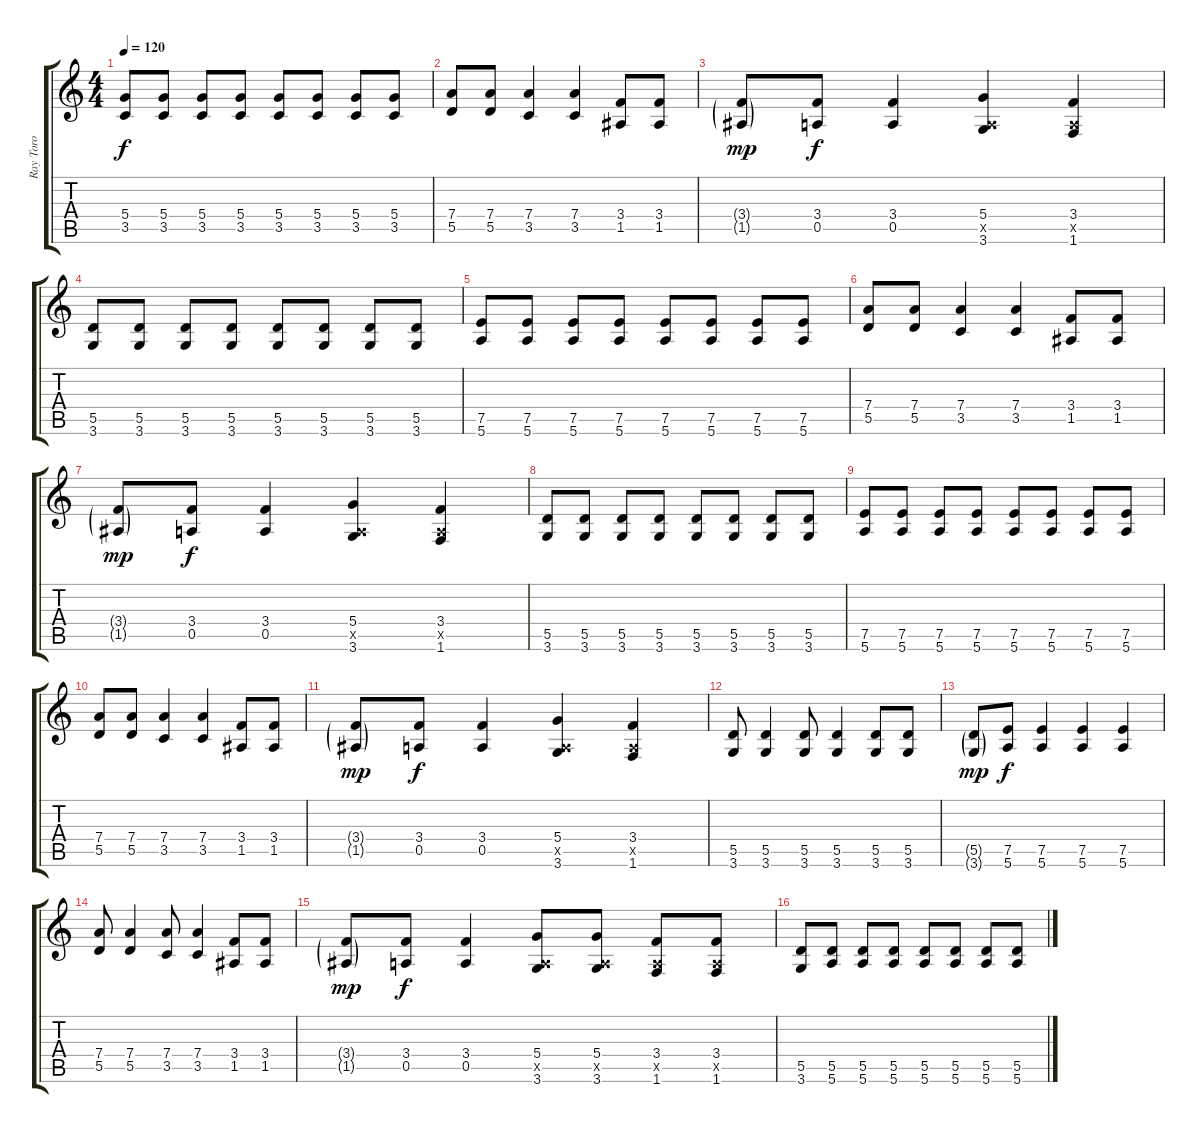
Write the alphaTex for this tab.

\track ("Ray Toro" "Ray Toro") {instrument overdrivenguitar}
\staff {score tabs}
\tuning (E4 B3 G3 D3 A2 E2) {hide}
\ts (4 4)
\tempo 120
\clef g2
\ks c
(5.4 3.5).8{dy f} (5.4 3.5).8 (5.4 3.5).8 (5.4 3.5).8 (5.4 3.5).8 (5.4 3.5).8 (5.4 3.5).8 (5.4 3.5).8 |
(7.4 5.5).8 (7.4 5.5).8 (7.4 3.5).4 (7.4 3.5).4 (3.4 1.5).8 (3.4 1.5).8 |
(3.4{g} 1.5{g}).8{dy mp} (3.4 0.5).8{dy f} (3.4 0.5).4 (5.4 0.5{x} 3.6).4 (3.4 0.5{x} 1.6).4 |
(5.5 3.6).8 (5.5 3.6).8 (5.5 3.6).8 (5.5 3.6).8 (5.5 3.6).8 (5.5 3.6).8 (5.5 3.6).8 (5.5 3.6).8 |
(7.5 5.6).8 (7.5 5.6).8 (7.5 5.6).8 (7.5 5.6).8 (7.5 5.6).8 (7.5 5.6).8 (7.5 5.6).8 (7.5 5.6).8 |
(7.4 5.5).8 (7.4 5.5).8 (7.4 3.5).4 (7.4 3.5).4 (3.4 1.5).8 (3.4 1.5).8 |
(3.4{g} 1.5{g}).8{dy mp} (3.4 0.5).8{dy f} (3.4 0.5).4 (5.4 0.5{x} 3.6).4 (3.4 0.5{x} 1.6).4 |
(5.5 3.6).8 (5.5 3.6).8 (5.5 3.6).8 (5.5 3.6).8 (5.5 3.6).8 (5.5 3.6).8 (5.5 3.6).8 (5.5 3.6).8 |
(7.5 5.6).8 (7.5 5.6).8 (7.5 5.6).8 (7.5 5.6).8 (7.5 5.6).8 (7.5 5.6).8 (7.5 5.6).8 (7.5 5.6).8 |
(7.4 5.5).8 (7.4 5.5).8 (7.4 3.5).4 (7.4 3.5).4 (3.4 1.5).8 (3.4 1.5).8 |
(3.4{g} 1.5{g}).8{dy mp} (3.4 0.5).8{dy f} (3.4 0.5).4 (5.4 0.5{x} 3.6).4 (3.4 0.5{x} 1.6).4 |
(5.5 3.6).8 (5.5 3.6).4 (5.5 3.6).8 (5.5 3.6).4 (5.5 3.6).8 (5.5 3.6).8 |
(5.5{g} 3.6{g}).8{dy mp} (7.5 5.6).8{dy f} (7.5 5.6).4 (7.5 5.6).4 (7.5 5.6).4 |
(7.4 5.5).8 (7.4 5.5).4 (7.4 3.5).8 (7.4 3.5).4 (3.4 1.5).8 (3.4 1.5).8 |
(3.4{g} 1.5{g}).8{dy mp} (3.4 0.5).8{dy f} (3.4 0.5).4 (5.4 0.5{x} 3.6).8 (5.4 0.5{x} 3.6).8 (3.4 0.5{x} 1.6).8 (3.4 0.5{x} 1.6).8 |
(5.5 3.6).8 (5.5 5.6).8 (5.5 5.6).8 (5.5 5.6).8 (5.5 5.6).8 (5.5 5.6).8 (5.5 5.6).8 (5.5 5.6).8
